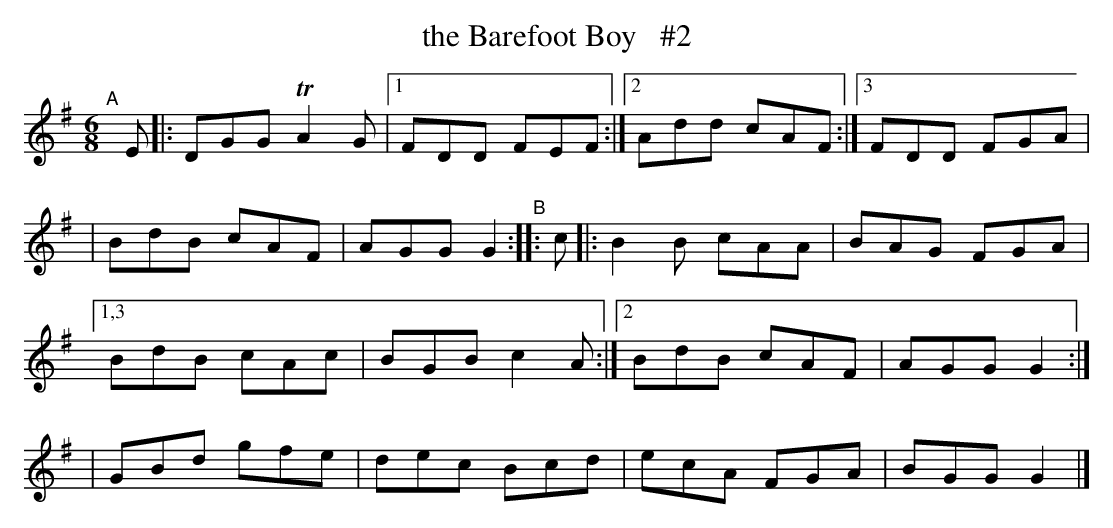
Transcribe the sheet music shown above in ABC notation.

X:1
T: the Barefoot Boy   #2
M: 6/8
L: 1/8
K: G
"^A"[|] E \
|: DGG TA2G |[1 FDD FEF :|[2 Add cAF :|[3 FDD FGA |
|  BdB cAF | AGG G2 "^B":: c |: B2B cAA | BAG FGA |
[1,3 BdB cAc | BGB c2A :|[2 BdB cAF | AGG G2 :|
|    GBd gfe | dec Bcd | ecA FGA | BGG G2 |]
